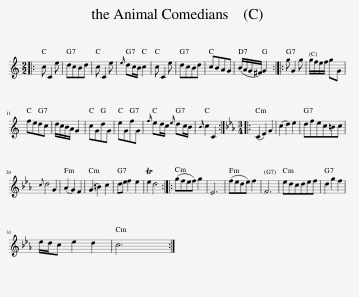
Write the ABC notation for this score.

X:1
L:1/8
M:2/2
I:linebreak $
K:C
V:1 treble
V:1
|: c C2 e | dcBd | c C2 e |{e} dc/B/ c2 | c C2 e | %5
 dcBd | cBAG | (B/A/G/^F/) G2 :: g G2 g | g/f/e/f/ gG |$ %10
 fedc | d/c/B/A/ G2 | cGdG | eGfG |{f} ed/c/{e} dc/B/ | %15
{B} c2 C2 ::[K:Cmin][M:3/4] (C2 E2) G2 | (c2 d2) e2 | dfec=Bc |${c} d4 G2 | %20
 (A2 G2) F2 | (G2 =B2) c2 | de f2 e2 | Te2 d4 :: (gfef) g2 | %25
 E6 | (fede) f2 | F6 | edcdef | d2 g2 f2 |$ %30
 e/d/c e2 d2 | c6 :| %32
